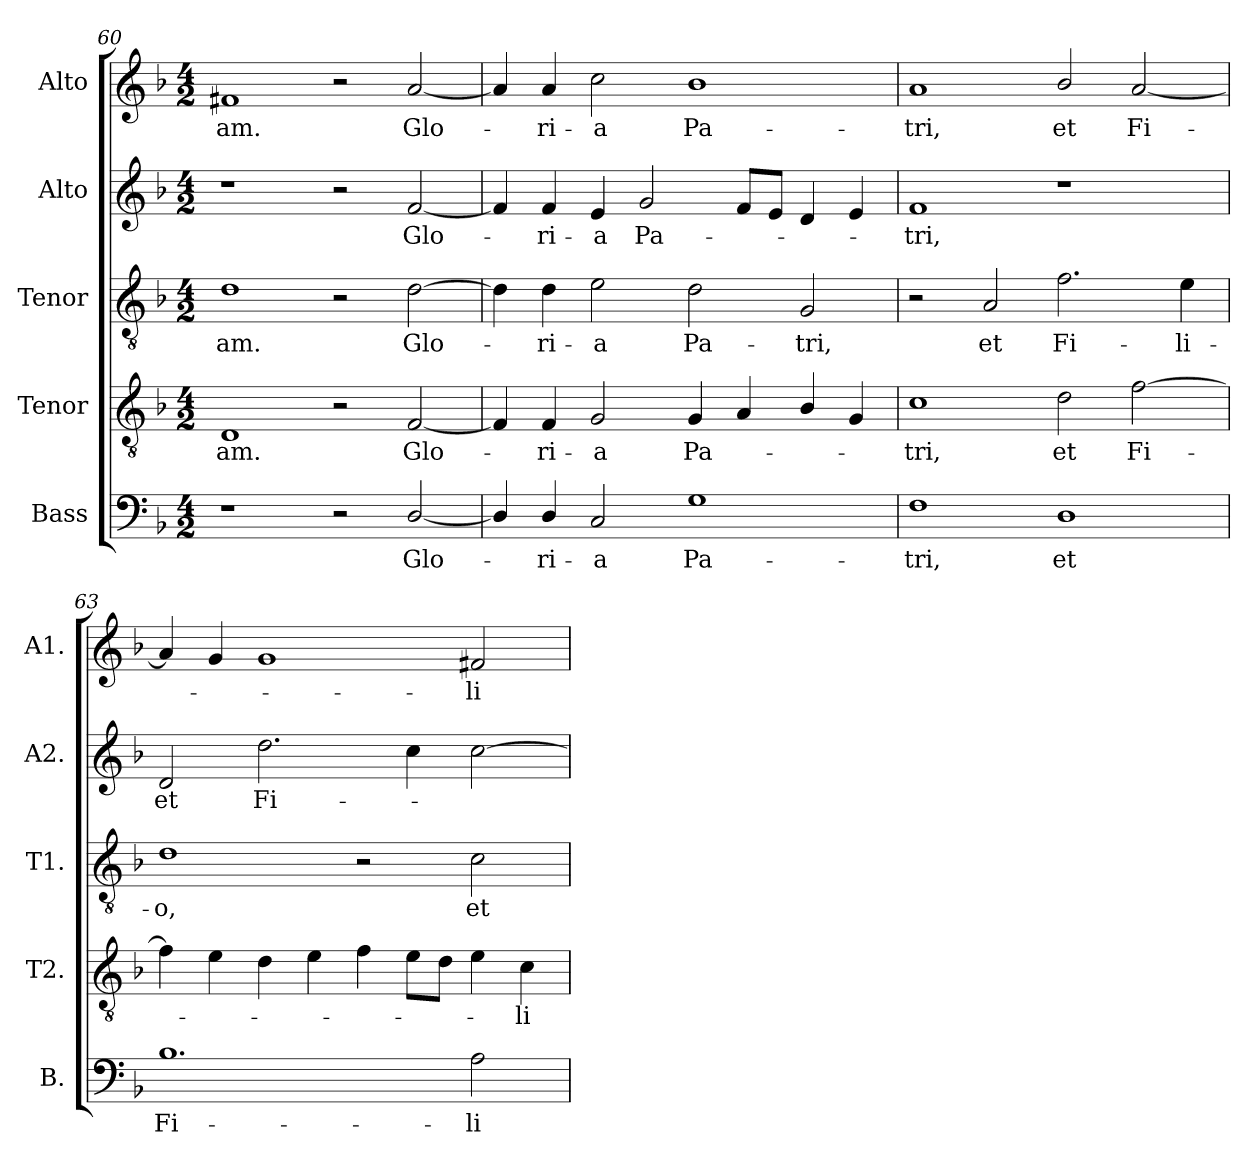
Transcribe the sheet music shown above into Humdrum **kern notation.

**kern	**text	**kern	**text	**kern	**text	**kern	**text	**kern	**text
*part5	*part5	*part4	*part4	*part3	*part3	*part2	*part2	*part1	*part1
*staff5	*staff5	*staff4	*staff4	*staff3	*staff3	*staff2	*staff2	*staff1	*staff1
*I"Bass	*	*I"Tenor	*	*I"Tenor	*	*I"Alto	*	*I"Alto	*
*I'B.	*	*I'T2.	*	*I'T1.	*	*I'A2.	*	*I'A1.	*
!!LO:PB:g=z
*clefF4	*	*clefGv2	*	*clefGv2	*	*clefG2	*	*clefG2	*
*	*	*ITrd7c12	*	*ITrd7c12	*	*	*	*	*
*k[b-]	*	*k[b-]	*	*k[b-]	*	*k[b-]	*	*k[b-]	*
*F:	*	*F:	*	*F:	*	*F:	*	*F:	*
*M4/2	*	*M4/2	*	*M4/2	*	*M4/2	*	*M4/2	*
=60	=60	=60	=60	=60	=60	=60	=60	=60	=60
!	!	!	!LO:LY:b:color=#000000	!	!	!	!	!	!
!	!	!	!	!	!LO:LY:b:color=#000000	!	!	!	!
!	!	!	!	!	!	!	!	!	!LO:LY:b:color=#000000
1r	.	1DDi	-am.	1Di	-am.	1r	.	1f#Xi	-am.
2r	.	2r	.	2r	.	2r	.	2r	.
!	!LO:LY:b:color=#000000	!	!	!	!	!	!	!	!
!	!	!	!LO:LY:b:color=#000000	!	!	!	!	!	!
!	!	!	!	!	!LO:LY:b:color=#000000	!	!	!	!
!	!	!	!	!	!	!	!LO:LY:b:color=#000000	!	!
!	!	!	!	!	!	!	!	!	!LO:LY:b:color=#000000
[2Di/	Glo-	[2FFi/	Glo-	[2Di\	Glo-	[2fi/	Glo-	[2ai/	Glo-
=61	=61	=61	=61	=61	=61	=61	=61	=61	=61
4Di/]	.	4FFi/]	.	4Di\]	.	4fi/]	.	4ai/]	.
!	!LO:LY:b:color=#000000	!	!	!	!	!	!	!	!
!	!	!	!LO:LY:b:color=#000000	!	!	!	!	!	!
!	!	!	!	!	!LO:LY:b:color=#000000	!	!	!	!
!	!	!	!	!	!	!	!LO:LY:b:color=#000000	!	!
!	!	!	!	!	!	!	!	!	!LO:LY:b:color=#000000
4Di/	-ri-	4FFi/	-ri-	4Di\	-ri-	4fi/	-ri-	4ai/	-ri-
!	!LO:LY:b:color=#000000	!	!	!	!	!	!	!	!
!	!	!	!LO:LY:b:color=#000000	!	!	!	!	!	!
!	!	!	!	!	!LO:LY:b:color=#000000	!	!	!	!
!	!	!	!	!	!	!	!LO:LY:b:color=#000000	!	!
!	!	!	!	!	!	!	!	!	!LO:LY:b:color=#000000
2Ci/	-a	2GGi/	-a	2Ei\	-a	4ei/	-a	2cci\	-a
!	!	!	!	!	!	!	!LO:LY:b:color=#000000	!	!
.	.	.	.	.	.	2gi/	Pa-	.	.
!	!LO:LY:b:color=#000000	!	!	!	!	!	!	!	!
!	!	!	!LO:LY:b:color=#000000	!	!	!	!	!	!
!	!	!	!	!	!LO:LY:b:color=#000000	!	!	!	!
!	!	!	!	!	!	!	!	!	!LO:LY:b:color=#000000
1Gi	Pa-	4GGi/	Pa-	2Di\	Pa-	.	.	1b-i	Pa-
.	.	4AAi/	.	.	.	8fi/L	.	.	.
.	.	.	.	.	.	8ei/J	.	.	.
!	!	!	!	!	!LO:LY:b:color=#000000	!	!	!	!
.	.	4BB-i/	.	2GGi/	-tri,	4di/	.	.	.
.	.	4GGi/	.	.	.	4ei/	.	.	.
=62	=62	=62	=62	=62	=62	=62	=62	=62	=62
!	!LO:LY:b:color=#000000	!	!	!	!	!	!	!	!
!	!	!	!LO:LY:b:color=#000000	!	!	!	!	!	!
!	!	!	!	!	!	!	!LO:LY:b:color=#000000	!	!
!	!	!	!	!	!	!	!	!	!LO:LY:b:color=#000000
1Fi	-tri,	1Ci	-tri,	2r	.	1fi	-tri,	1ai	-tri,
!	!	!	!	!	!LO:LY:b:color=#000000	!	!	!	!
.	.	.	.	2AAi/	et	.	.	.	.
!	!LO:LY:b:color=#000000	!	!	!	!	!	!	!	!
!	!	!	!LO:LY:b:color=#000000	!	!	!	!	!	!
!	!	!	!	!	!LO:LY:b:color=#000000	!	!	!	!
!	!	!	!	!	!	!	!	!	!LO:LY:b:color=#000000
1Di	et	2Di\	et	2.Fi\	Fi-	1r	.	2b-i/	et
!	!	!	!LO:LY:b:color=#000000	!	!	!	!	!	!
!	!	!	!	!	!	!	!	!	!LO:LY:b:color=#000000
.	.	[2Fi\	Fi-	.	.	.	.	[2ai/	Fi-
!	!	!	!	!	!LO:LY:b:color=#000000	!	!	!	!
.	.	.	.	4Ei\	-li-	.	.	.	.
=63	=63	=63	=63	=63	=63	=63	=63	=63	=63
!	!LO:LY:b:color=#000000	!	!	!	!	!	!	!	!
!	!	!	!	!	!LO:LY:b:color=#000000	!	!	!	!
!	!	!	!	!	!	!	!LO:LY:b:color=#000000	!	!
1.B-i	Fi-	4Fi\]	.	1Di	-o,	2di/	et	4ai/]	.
.	.	4Ei\	.	.	.	.	.	4gi/	.
!	!	!	!	!	!	!	!LO:LY:b:color=#000000	!	!
.	.	4Di\	.	.	.	2.ddi\	Fi-	1gi	.
.	.	4Ei\	.	.	.	.	.	.	.
.	.	4Fi\	.	2r	.	.	.	.	.
.	.	8Ei\L	.	.	.	4cci\	.	.	.
.	.	8Di\J	.	.	.	.	.	.	.
!	!LO:LY:b:color=#000000	!	!	!	!	!	!	!	!
!	!	!	!	!	!LO:LY:b:color=#000000	!	!	!	!
!	!	!	!	!	!	!	!	!	!LO:LY:b:color=#000000
2Ai\	-li-	4Ei\	.	2Ci\	et	[2cci\	.	2f#Xi/	-li-
!	!	!	!LO:LY:b:color=#000000	!	!	!	!	!	!
.	.	4Ci\	-li-	.	.	.	.	.	.
=	=	=	=	=	=	=	=	=	=
*-	*-	*-	*-	*-	*-	*-	*-	*-	*-
